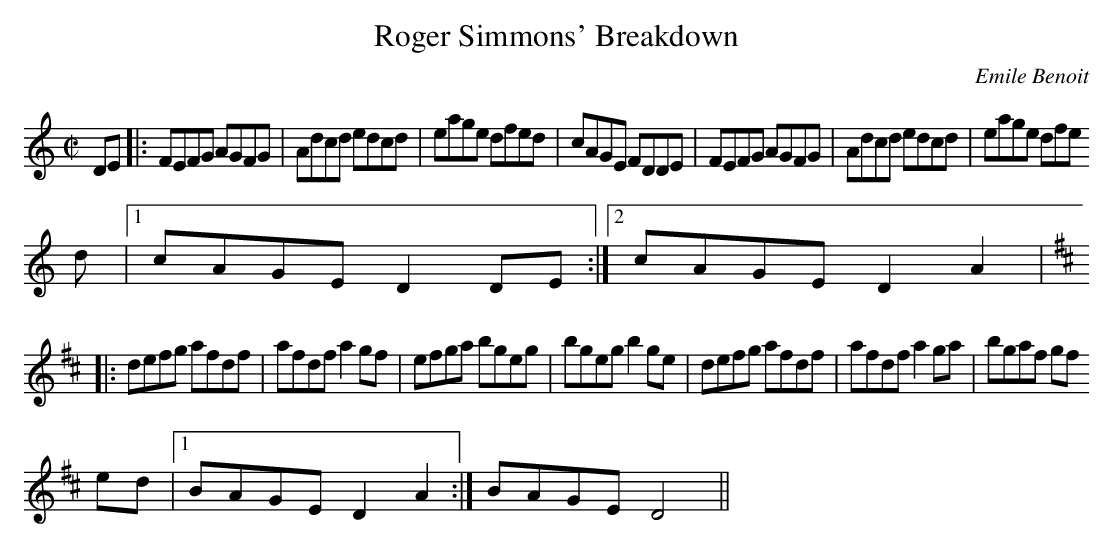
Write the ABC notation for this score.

X:1
T:Roger Simmons' Breakdown
C:Emile Benoit
M:C|
L:1/8
K:C
DE|:FEFG AGFG|Adcd edcd|eage dfed|cAGE FDDE|FEFG AGFG|Adcd edcd|eage dfe
d|1cAGE D2 DE:|2cAGE D2 A2|
K:D
|:defg afdf|afdf a2 gf|efga bgeg|bgeg b2 ge|defg afdf|afdf a2 ga|bgaf gf
ed |1BAGE D2 A2:|BAGE D4||
